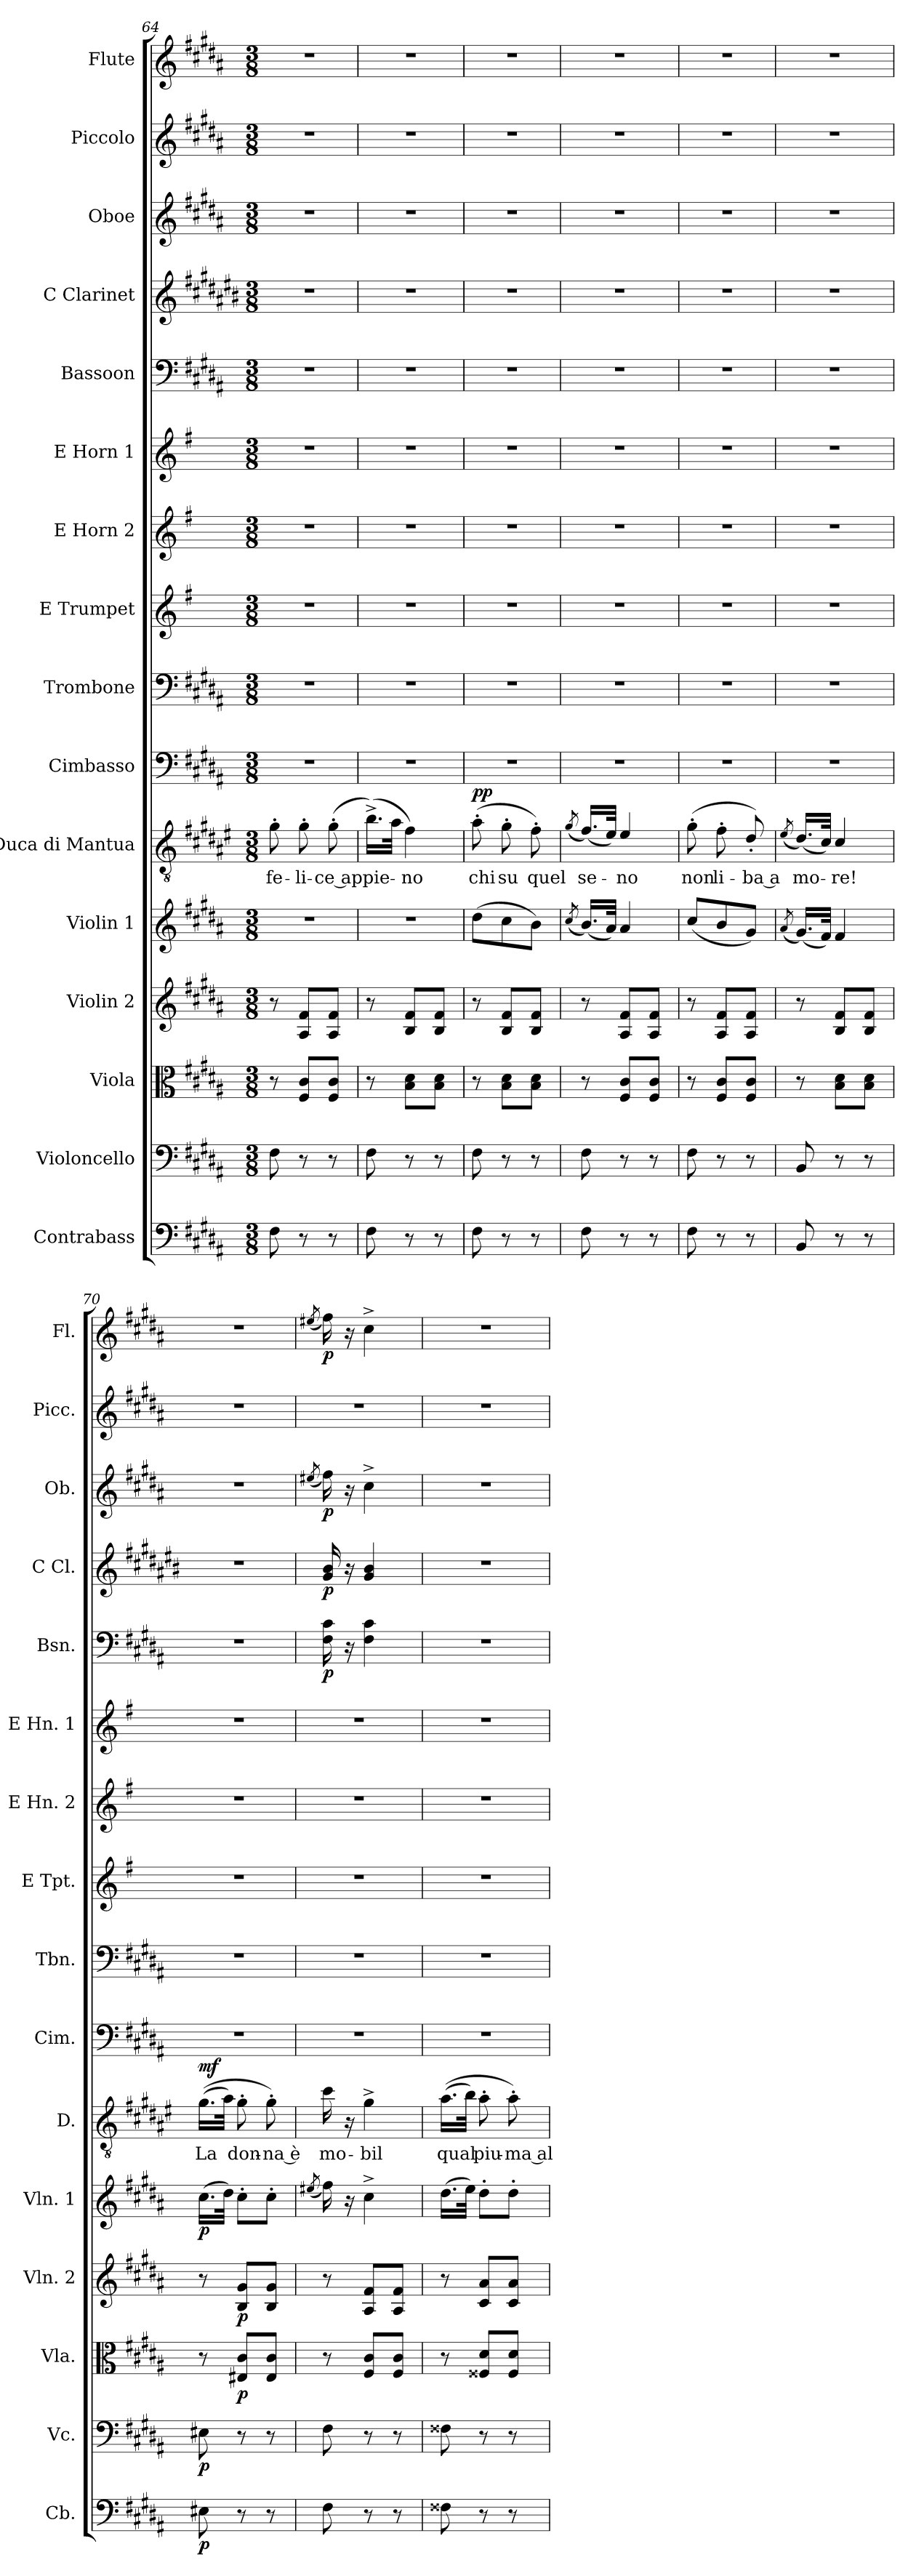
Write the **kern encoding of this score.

**kern	**dynam	**kern	**dynam	**kern	**dynam	**kern	**dynam	**kern	**dynam	**kern	**text	**dynam	**kern	**kern	**kern	**kern	**kern	**kern	**dynam	**kern	**dynam	**kern	**dynam	**kern	**kern	**dynam
*part16	*part16	*part15	*part15	*part14	*part14	*part13	*part13	*part12	*part12	*part11	*part11	*part11	*part10	*part9	*part8	*part7	*part6	*part5	*part5	*part4	*part4	*part3	*part3	*part2	*part1	*part1
*staff16	*staff16	*staff15	*staff15	*staff14	*staff14	*staff13	*staff13	*staff12	*staff12	*staff11	*staff11	*staff11	*staff10	*staff9	*staff8	*staff7	*staff6	*staff5	*staff5	*staff4	*staff4	*staff3	*staff3	*staff2	*staff1	*staff1
*I"Contrabass	*	*I"Violoncello	*	*I"Viola	*	*I"Violin 2	*	*I"Violin 1	*	*I"Duca di Mantua	*	*	*I"Cimbasso	*I"Trombone	*I"E Trumpet	*I"E Horn 2	*I"E Horn 1	*I"Bassoon	*	*I"C Clarinet	*	*I"Oboe	*	*I"Piccolo	*I"Flute	*
*I'Cb.	*	*I'Vc.	*	*I'Vla.	*	*I'Vln. 2	*	*I'Vln. 1	*	*I'D.	*	*	*I'Cim.	*I'Tbn.	*I'E Tpt.	*I'E Hn. 2	*I'E Hn. 1	*I'Bsn.	*	*I'C Cl.	*	*I'Ob.	*	*I'Picc.	*I'Fl.	*
*clefF4	*	*clefF4	*	*clefC3	*	*clefG2	*	*clefG2	*	*clefGv2	*	*	*clefF4	*clefF4	*clefG2	*clefG2	*clefG2	*clefF4	*	*clefG2	*	*clefG2	*	*clefG2	*clefG2	*
*ITrd7c12	*	*	*	*	*	*	*	*	*	*ITrd4c7	*	*	*	*	*ITrd-2c-4	*ITrd5c8	*ITrd5c8	*	*	*ITrd1c2	*	*	*	*ITrd-7c-12	*	*
*k[f#c#g#d#a#]	*	*k[f#c#g#d#a#]	*	*k[f#c#g#d#a#]	*	*k[f#c#g#d#a#]	*	*k[f#c#g#d#a#]	*	*k[f#c#g#d#a#]	*	*	*k[f#c#g#d#a#]	*k[f#c#g#d#a#]	*k[f#c#g#d#a#]	*k[f#c#g#d#a#]	*k[f#c#g#d#a#]	*k[f#c#g#d#a#]	*	*k[f#c#g#d#a#]	*	*k[f#c#g#d#a#]	*	*k[f#c#g#d#a#]	*k[f#c#g#d#a#]	*
*M3/8	*	*M3/8	*	*M3/8	*	*M3/8	*	*M3/8	*	*M3/8	*	*	*M3/8	*M3/8	*M3/8	*M3/8	*M3/8	*M3/8	*	*M3/8	*	*M3/8	*	*M3/8	*M3/8	*
=64	=64	=64	=64	=64	=64	=64	=64	=64	=64	=64	=64	=64	=64	=64	=64	=64	=64	=64	=64	=64	=64	=64	=64	=64	=64	=64
!	!	!	!	!	!	!	!	!	!	!	!LO:LY:b	!	!	!	!	!	!	!	!	!	!	!	!	!	!	!
8FF#\	.	8F#\	.	8r	.	8r	.	4.r	.	8c#'\	fe-	.	4.r	4.r	4.r	4.r	4.r	4.r	.	4.r	.	4.r	.	4.r	4.r	.
!	!	!	!	!	!	!	!	!	!	!	!LO:LY:b	!	!	!	!	!	!	!	!	!	!	!	!	!	!	!
8r	.	8r	.	8F#/ 8c#/L	.	8A#/ 8f#/L	.	.	.	8c#'\	-li-	.	.	.	.	.	.	.	.	.	.	.	.	.	.	.
!	!	!	!	!	!	!	!	!	!	!	!LO:LY:b	!	!	!	!	!	!	!	!	!	!	!	!	!	!	!
8r	.	8r	.	8F#/ 8c#/J	.	8A#/ 8f#/J	.	.	.	(>8c#'\	ce ap	.	.	.	.	.	.	.	.	.	.	.	.	.	.	.
=65	=65	=65	=65	=65	=65	=65	=65	=65	=65	=65	=65	=65	=65	=65	=65	=65	=65	=65	=65	=65	=65	=65	=65	=65	=65	=65
!	!	!	!	!	!	!	!	!	!	!	!LO:LY:b	!	!	!	!	!	!	!	!	!	!	!	!	!	!	!
8FF#\	.	8F#\	.	8r	.	8r	.	4.r	.	(>16.e^\LL)	-pie-	.	4.r	4.r	4.r	4.r	4.r	4.r	.	4.r	.	4.r	.	4.r	4.r	.
.	.	.	.	.	.	.	.	.	.	32d#\JJk	.	.	.	.	.	.	.	.	.	.	.	.	.	.	.	.
!	!	!	!	!	!	!	!	!	!	!	!LO:LY:b	!	!	!	!	!	!	!	!	!	!	!	!	!	!	!
8r	.	8r	.	8B\ 8d#\L	.	8B/ 8f#/L	.	.	.	4B\)	-no	.	.	.	.	.	.	.	.	.	.	.	.	.	.	.
8r	.	8r	.	8B\ 8d#\J	.	8B/ 8f#/J	.	.	.	.	.	.	.	.	.	.	.	.	.	.	.	.	.	.	.	.
=66	=66	=66	=66	=66	=66	=66	=66	=66	=66	=66	=66	=66	=66	=66	=66	=66	=66	=66	=66	=66	=66	=66	=66	=66	=66	=66
!	!	!	!	!	!	!	!	!	!	!	!LO:LY:b	!LO:DY:b	!	!	!	!	!	!	!	!	!	!	!	!	!	!
8FF#\	.	8F#\	.	8r	.	8r	.	(>8dd#\L	.	(>8d#'\	chi	pp	4.r	4.r	4.r	4.r	4.r	4.r	.	4.r	.	4.r	.	4.r	4.r	.
!	!	!	!	!	!	!	!	!	!	!	!LO:LY:b	!	!	!	!	!	!	!	!	!	!	!	!	!	!	!
8r	.	8r	.	8B\ 8d#\L	.	8B/ 8f#/L	.	8cc#\	.	8c#'\	su	.	.	.	.	.	.	.	.	.	.	.	.	.	.	.
!	!	!	!	!	!	!	!	!	!	!	!LO:LY:b	!	!	!	!	!	!	!	!	!	!	!	!	!	!	!
8r	.	8r	.	8B\ 8d#\J	.	8B/ 8f#/J	.	8b\J)	.	8B'\)	quel	.	.	.	.	.	.	.	.	.	.	.	.	.	.	.
=67	=67	=67	=67	=67	=67	=67	=67	=67	=67	=67	=67	=67	=67	=67	=67	=67	=67	=67	=67	=67	=67	=67	=67	=67	=67	=67
.	.	.	.	.	.	.	.	(<8qcc#/	.	(<8qc#/	.	.	.	.	.	.	.	.	.	.	.	.	.	.	.	.
!	!	!	!	!	!	!	!	!	!	!	!LO:LY:b	!	!	!	!	!	!	!	!	!	!	!	!	!	!	!
8FF#\	.	8F#\	.	8r	.	8r	.	(<16.b/LL)	.	(<16.B/LL)	se-	.	4.r	4.r	4.r	4.r	4.r	4.r	.	4.r	.	4.r	.	4.r	4.r	.
.	.	.	.	.	.	.	.	32a#/JJk)	.	32A#/JJk)	.	.	.	.	.	.	.	.	.	.	.	.	.	.	.	.
!	!	!	!	!	!	!	!	!	!	!	!LO:LY:b	!	!	!	!	!	!	!	!	!	!	!	!	!	!	!
8r	.	8r	.	8F#/ 8c#/L	.	8A#/ 8f#/L	.	4a#/	.	4A#/	-no	.	.	.	.	.	.	.	.	.	.	.	.	.	.	.
8r	.	8r	.	8F#/ 8c#/J	.	8A#/ 8f#/J	.	.	.	.	.	.	.	.	.	.	.	.	.	.	.	.	.	.	.	.
=68	=68	=68	=68	=68	=68	=68	=68	=68	=68	=68	=68	=68	=68	=68	=68	=68	=68	=68	=68	=68	=68	=68	=68	=68	=68	=68
!	!	!	!	!	!	!	!	!	!	!	!LO:LY:b	!	!	!	!	!	!	!	!	!	!	!	!	!	!	!
8FF#\	.	8F#\	.	8r	.	8r	.	(<8cc#/L	.	(>8c#'\	non	.	4.r	4.r	4.r	4.r	4.r	4.r	.	4.r	.	4.r	.	4.r	4.r	.
!	!	!	!	!	!	!	!	!	!	!	!LO:LY:b	!	!	!	!	!	!	!	!	!	!	!	!	!	!	!
8r	.	8r	.	8F#/ 8c#/L	.	8A#/ 8f#/L	.	8b/	.	8B'\	li-	.	.	.	.	.	.	.	.	.	.	.	.	.	.	.
!	!	!	!	!	!	!	!	!	!	!	!LO:LY:b	!	!	!	!	!	!	!	!	!	!	!	!	!	!	!
8r	.	8r	.	8F#/ 8c#/J	.	8A#/ 8f#/J	.	8g#/J)	.	8G#'/)	ba a	.	.	.	.	.	.	.	.	.	.	.	.	.	.	.
=69	=69	=69	=69	=69	=69	=69	=69	=69	=69	=69	=69	=69	=69	=69	=69	=69	=69	=69	=69	=69	=69	=69	=69	=69	=69	=69
.	.	.	.	.	.	.	.	(<8qa#/	.	(<8qA#/	.	.	.	.	.	.	.	.	.	.	.	.	.	.	.	.
!	!	!	!	!	!	!	!	!	!	!	!LO:LY:b	!	!	!	!	!	!	!	!	!	!	!	!	!	!	!
8BBB/	.	8BB/	.	8r	.	8r	.	(<16.g#/LL)	.	(<16.G#/LL)	-mo-	.	4.r	4.r	4.r	4.r	4.r	4.r	.	4.r	.	4.r	.	4.r	4.r	.
.	.	.	.	.	.	.	.	32f#/JJk)	.	32F#/JJk)	.	.	.	.	.	.	.	.	.	.	.	.	.	.	.	.
!	!	!	!	!	!	!	!	!	!	!	!LO:LY:b	!	!	!	!	!	!	!	!	!	!	!	!	!	!	!
8r	.	8r	.	8B\ 8d#\L	.	8B/ 8f#/L	.	4f#/	.	4F#/	-re!	.	.	.	.	.	.	.	.	.	.	.	.	.	.	.
8r	.	8r	.	8B\ 8d#\J	.	8B/ 8f#/J	.	.	.	.	.	.	.	.	.	.	.	.	.	.	.	.	.	.	.	.
=70	=70	=70	=70	=70	=70	=70	=70	=70	=70	=70	=70	=70	=70	=70	=70	=70	=70	=70	=70	=70	=70	=70	=70	=70	=70	=70
!	!LO:DY:b	!	!LO:DY:b	!	!	!	!	!	!LO:DY:b	!	!LO:LY:b	!LO:DY:b	!	!	!	!	!	!	!	!	!	!	!	!	!	!
8EE#X\	p	8E#X\	p	8r	.	8r	.	(>16.cc#\LL	p	(>(>16.c#\LL	La	mf	4.r	4.r	4.r	4.r	4.r	4.r	.	4.r	.	4.r	.	4.r	4.r	.
.	.	.	.	.	.	.	.	32dd#\JJk)	.	32d#\JJk)	.	.	.	.	.	.	.	.	.	.	.	.	.	.	.	.
!	!	!	!	!	!LO:DY:b	!	!LO:DY:b	!	!	!	!LO:LY:b	!	!	!	!	!	!	!	!	!	!	!	!	!	!	!
8r	.	8r	.	8E#X/ 8c#/L	p	8B/ 8g#/L	p	8cc#'\L	.	8c#'\	don-	.	.	.	.	.	.	.	.	.	.	.	.	.	.	.
!	!	!	!	!	!	!	!	!	!	!	!LO:LY:b	!	!	!	!	!	!	!	!	!	!	!	!	!	!	!
8r	.	8r	.	8E#/ 8c#/J	.	8B/ 8g#/J	.	8cc#'\J	.	8c#'\)	na è	.	.	.	.	.	.	.	.	.	.	.	.	.	.	.
=71	=71	=71	=71	=71	=71	=71	=71	=71	=71	=71	=71	=71	=71	=71	=71	=71	=71	=71	=71	=71	=71	=71	=71	=71	=71	=71
.	.	.	.	.	.	.	.	(<8qee#X/	.	.	.	.	.	.	.	.	.	.	.	.	.	(<8qee#X/	.	.	(<8qee#X/	.
!	!	!	!	!	!	!	!	!	!	!	!LO:LY:b	!	!	!	!	!	!	!	!LO:DY:b	!	!LO:DY:b	!	!LO:DY:b	!	!	!LO:DY:b
8FF#\	.	8F#\	.	8r	.	8r	.	16ff#\)	.	16f#\	mo-	.	4.r	4.r	4.r	4.r	4.r	16F#\ 16c#\	p	16f#/ 16a#/	p	16ff#\)	p	4.r	16ff#\)	p
.	.	.	.	.	.	.	.	16r	.	16r	.	.	.	.	.	.	.	16r	.	16r	.	16r	.	.	16r	.
!	!	!	!	!	!	!	!	!	!	!	!LO:LY:b	!	!	!	!	!	!	!	!	!	!	!	!	!	!	!
8r	.	8r	.	8F#/ 8c#/L	.	8A#/ 8f#/L	.	4cc#^\	.	4c#^\	-bil	.	.	.	.	.	.	4F#\ 4c#\	.	4f#/ 4a#/	.	4cc#^\	.	.	4cc#^\	.
8r	.	8r	.	8F#/ 8c#/J	.	8A#/ 8f#/J	.	.	.	.	.	.	.	.	.	.	.	.	.	.	.	.	.	.	.	.
=72	=72	=72	=72	=72	=72	=72	=72	=72	=72	=72	=72	=72	=72	=72	=72	=72	=72	=72	=72	=72	=72	=72	=72	=72	=72	=72
!	!	!	!	!	!	!	!	!	!	!	!LO:LY:b	!	!	!	!	!	!	!	!	!	!	!	!	!	!	!
8FF##X\	.	8F##X\	.	8r	.	8r	.	(>16.dd#\LL	.	(>(>16.d#\LL	qual	.	4.r	4.r	4.r	4.r	4.r	4.r	.	4.r	.	4.r	.	4.r	4.r	.
.	.	.	.	.	.	.	.	32ee\JJk)	.	32e\JJk)	.	.	.	.	.	.	.	.	.	.	.	.	.	.	.	.
!	!	!	!	!	!	!	!	!	!	!	!LO:LY:b	!	!	!	!	!	!	!	!	!	!	!	!	!	!	!
8r	.	8r	.	8F##X/ 8d#/L	.	8c#/ 8a#/L	.	8dd#'\L	.	8d#'\	piu-	.	.	.	.	.	.	.	.	.	.	.	.	.	.	.
!	!	!	!	!	!	!	!	!	!	!	!LO:LY:b	!	!	!	!	!	!	!	!	!	!	!	!	!	!	!
8r	.	8r	.	8F##/ 8d#/J	.	8c#/ 8a#/J	.	8dd#'\J	.	8d#'\)	ma al	.	.	.	.	.	.	.	.	.	.	.	.	.	.	.
=	=	=	=	=	=	=	=	=	=	=	=	=	=	=	=	=	=	=	=	=	=	=	=	=	=	=
*-	*-	*-	*-	*-	*-	*-	*-	*-	*-	*-	*-	*-	*-	*-	*-	*-	*-	*-	*-	*-	*-	*-	*-	*-	*-	*-
